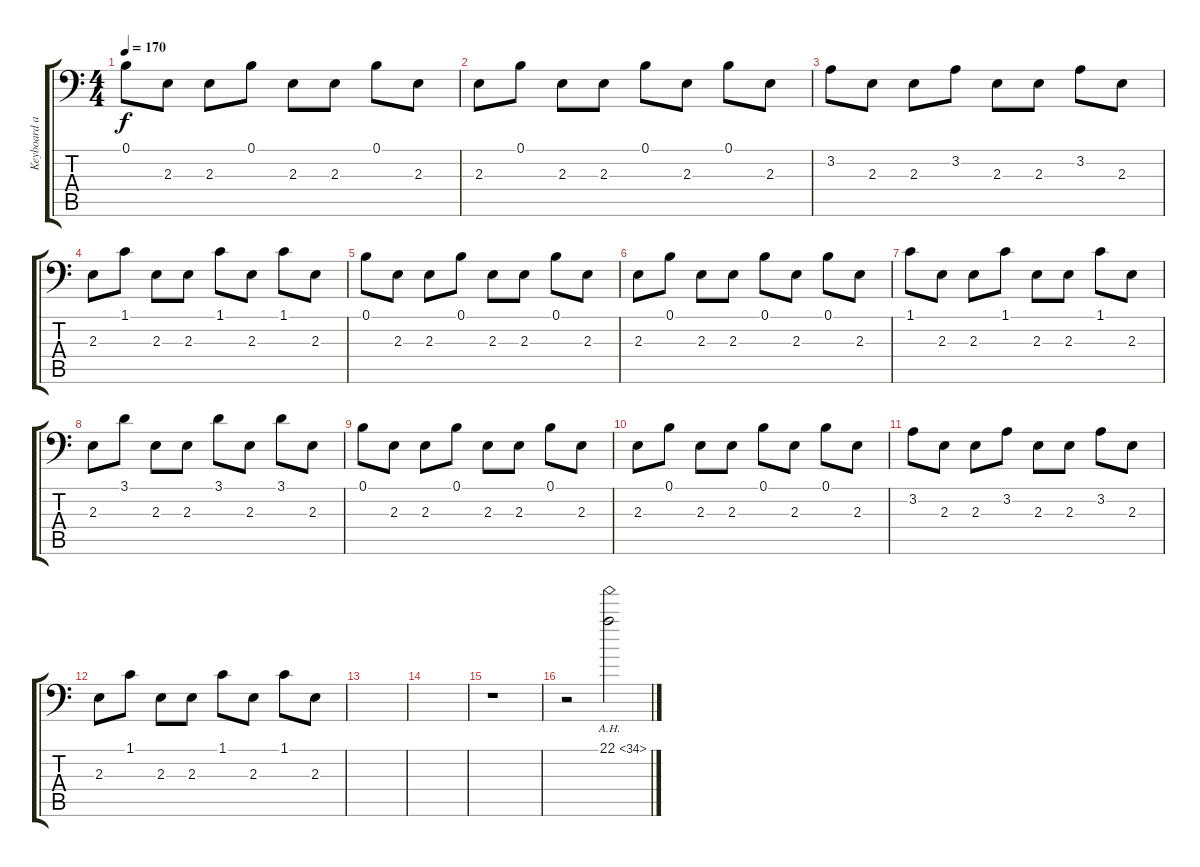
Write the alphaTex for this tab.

\track ("Keyboard and effects" "Keyboard a") {instrument fx4atmosphere}
\staff {score tabs}
\tuning (B3 Gb3 D3 A2 E2 A1) {hide}
\ts (4 4)
\tempo 170
\clef f4
\ks c
0.1.8{dy f} 2.3.8 2.3.8 0.1.8 2.3.8 2.3.8 0.1.8 2.3.8 |
2.3.8 0.1.8 2.3.8 2.3.8 0.1.8 2.3.8 0.1.8 2.3.8 |
3.2.8 2.3.8 2.3.8 3.2.8 2.3.8 2.3.8 3.2.8 2.3.8 |
2.3.8 1.1.8 2.3.8 2.3.8 1.1.8 2.3.8 1.1.8 2.3.8 |
0.1.8{instrument fx4atmosphere} 2.3.8 2.3.8 0.1.8 2.3.8 2.3.8 0.1.8 2.3.8 |
2.3.8 0.1.8 2.3.8 2.3.8 0.1.8 2.3.8 0.1.8 2.3.8 |
1.1.8 2.3.8 2.3.8 1.1.8 2.3.8 2.3.8 1.1.8 2.3.8 |
2.3.8 3.1.8 2.3.8 2.3.8 3.1.8 2.3.8 3.1.8 2.3.8 |
0.1.8 2.3.8 2.3.8 0.1.8 2.3.8 2.3.8 0.1.8 2.3.8 |
2.3.8 0.1.8 2.3.8 2.3.8 0.1.8 2.3.8 0.1.8 2.3.8 |
3.2.8 2.3.8 2.3.8 3.2.8 2.3.8 2.3.8 3.2.8 2.3.8 |
2.3.8 1.1.8 2.3.8 2.3.8 1.1.8 2.3.8 1.1.8 2.3.8 |
|
|
r.1 |
r.2 22.1{ah 12}.2{instrument lead1square}
